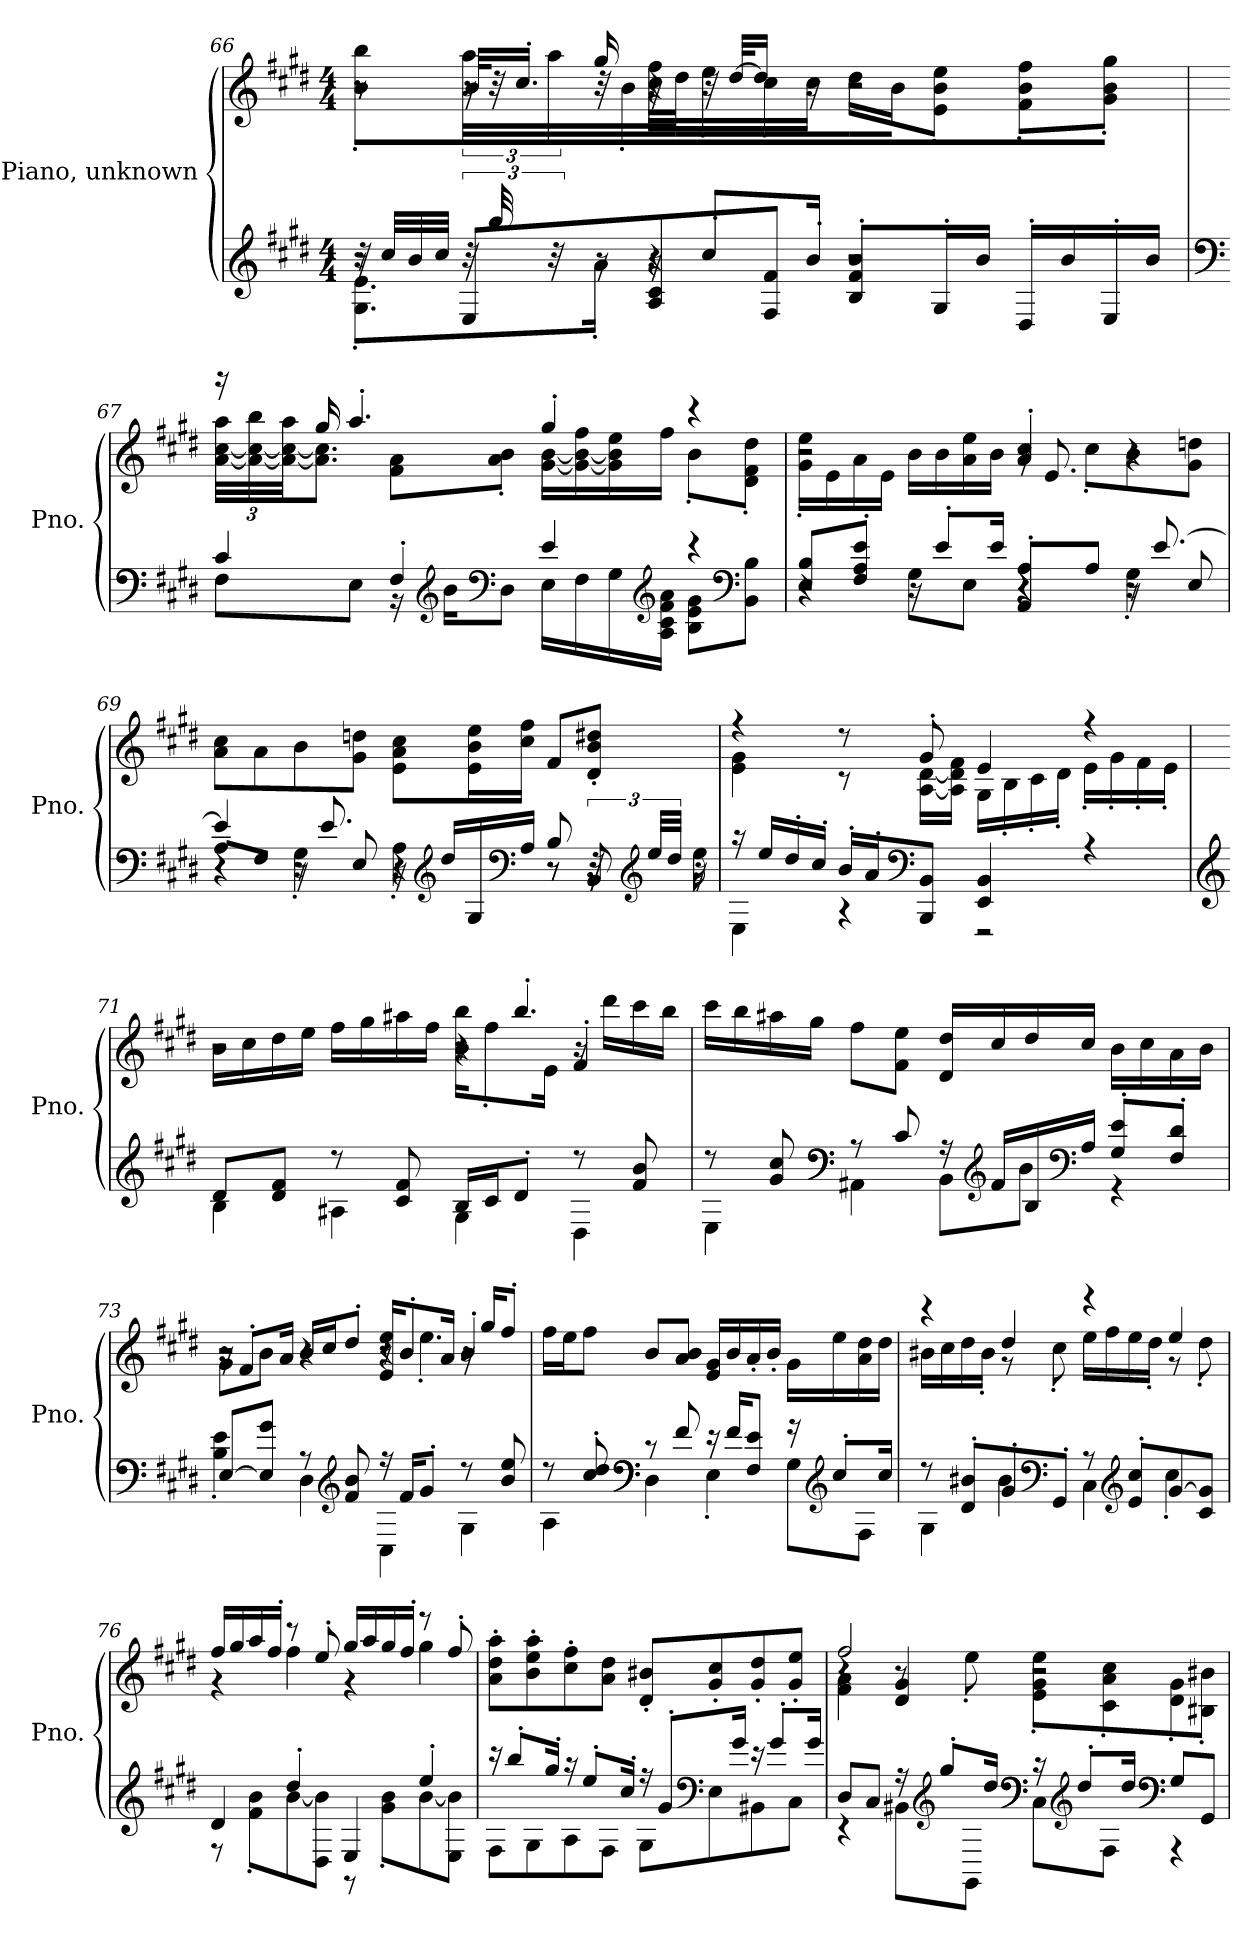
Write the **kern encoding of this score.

**kern	**kern
*part1	*part1
*staff2	*staff1
*I"Piano, unknown	*
*I'Pno.	*
!!LO:LB:g=z
*clefG2	*clefG2
*k[f#c#g#d#]	*k[f#c#g#d#]
*M4/4	*M4/4
=66	=66
*^	*^
*	*^	*	*^
32r	8.G#\' 8.e\'L	8r	8r	8b\' 8bb\'L	8r
32cc#/LLL	.	.	.	.	.
32b/	.	.	.	.	.
32cc#/JJJ	.	.	.	.	.
48r	.	8E/L	16r	48aa\Jkk	32b/KLL
48bb/	.	.	.	48r	.
.	.	.	.	.	16.cc#'/JJ
48r	.	.	.	48aa\	.
16r	16a'\Jk	.	16gg#/	32r	.
.	.	.	.	32b'\	.
16r	4r	8A/ 8c#/	4r	32cc#\ 32ff#\LLL	16r
.	.	.	.	32dd#\J	.
8cc#'/L	.	.	.	16ee'\	32r
.	.	.	.	.	[32dd#/KLL
.	.	8F#/ 8f#/J	.	16cc#'\	16dd#/JJ]
16b'/Jk	.	.	.	16cc#\JJ	16r
8B/' 8f#/' 8b/'L	2r	2r	2r	16dd#\LL	2r
.	.	.	.	16b\J	.
16G#'/L	.	.	.	8e\' 8b\' 8ee\'J	.
16b/JJ	.	.	.	.	.
16D#'/LL	.	.	.	8f#\' 8b\' 8ff#\'L	.
16b/	.	.	.	.	.
16E'/	.	.	.	8g#\' 8b\' 8gg#\'J	.
16b/JJ	.	.	.	.	.
*v	*v	*v	*	*	*
*	*v	*v	*v
!!LO:PB:g=z
=67	=67
*clefF4	*
*^	*^
*	*	*	*Xbrackettup
4c#/	8F#\L	16r	[48a\ [48cc#\ 48aa\LLL
.	.	.	48a\_ 48cc#\_ 48bb\
.	.	.	48a\_ 48cc#\_ 48aa\JJ
.	.	16gg#/	8.a\] 8.cc#\]J
.	8E\J	4.aa'/	.
4F#'/	16r	.	8f#\ 8a\L
*clefG2	*	*	*
.	16b\KL	.	.
*clefF4	*	*	*
.	8D#\J	.	8a\' 8b\'J
4e/	16E\LL	4gg#'/	[16g#\ [16b\LL
.	16F#\	.	16g#\_ 16b\_ 16ff#\
.	16G#\	.	16g#\] 16b\] 16ee\
*clefG2	*	*	*
.	16A\ 16c#\ 16f#\ 16a\JJ	.	16ff#\JJ
4r	8B\ 8e\ 8g#\L	4r	8b'\L
*clefF4	*	*	*
.	8BB\ 8B\J	.	8d#\' 8f#\' 8dd#\'J
=68	=68	=68	=68
*	*^	*	*^
8E/ 8B/L	4r	2r	2r	16g#\' 16ee\'LL	2r
.	.	.	.	16e\	.
8F#/' 8A/' 8e/'J	.	.	.	16a\	.
.	.	.	.	16e\JJ	.
16r	8G#\L	.	.	16b\LL	.
8e'/L	.	.	.	16b\	.
.	8E\J	.	.	16a\ 16ee\	.
16e/Jk	.	.	.	16b\JJ	.
8AA/' 8A/'L	4r	4r	4a/' 4cc#/'	8r	16r
.	.	.	.	.	8.e/
8A/J	.	.	.	8cc#'\L	.
8r	4G#'\	16r	4r	8b\	4r
.	.	[8.e/	.	.	.
8E/	.	.	.	8g#\ 8ddn\J	.
*	*	*	*v	*v	*v
!!LO:LB:g=z
=69	=69	=69	=69
8A/L	4r	4e/]	8a\ 8cc#\L
8F#/J	.	.	8a\
8r	4G#'\	16r	8b\
.	.	8.e/	.
8E/	.	.	8g#\ 8ddn\J
16r	4A'\	4r	8e\ 8a\ 8cc#\L
*clefG2	*	*	*
16dd#/LL	.	.	.
16G#/	.	.	16e\ 16b\ 16ee\L
*clefF4	*	*	*
16A/JJ	.	.	16cc#\ 16ff#\JJ
8B/	8r	8r	8f#/L
48r	16r	8BB/	8d#/' 8b/' 8dd#X/'J
*clefG2	*	*	*
48ee/LLL	.	.	.
48dd#/JJJ	.	.	.
16r	16ee\	.	.
*	*v	*v	*
=70	=70	=70
*	*	*^
16r	4E\	4r	4e\ 4g#\
16ee/LL	.	.	.
16dd#'/	.	.	.
16cc#'/JJ	.	.	.
16b'/LL	4r	8r	8r
16a'/J	.	.	.
*clefF4	*	*	*
8BBB/ 8BB/J	.	8g#'/	[16A\ [16d#\LL
.	.	.	16A\] 16d#\] 16f#\JJ
4EE/ 4BB/	2r	4e/	16G#\LL
.	.	.	16B'\
.	.	.	16c#'\
.	.	.	16d#'\JJ
4r	.	4r	16e'\LL
.	.	.	16g#'\
.	.	.	16f#'\
.	.	.	16e'\JJ
*	*	*v	*v
!!LO:LB:g=z
=71	=71	=71
*clefG2	*	*
*	*	*^
*	*	*	*^
8d#/L	4B\	2r	16b\LL	2r
.	.	.	16cc#\	.
8d#/ 8f#/J	.	.	16dd#\	.
.	.	.	16ee\JJ	.
8r	4A#X\	.	16ff#\LL	.
.	.	.	16gg#\	.
8c#/ 8f#/	.	.	16aa#X\	.
.	.	.	16ff#\JJ	.
16B/LL	4G#\	8r	16b\ 16bb\KL	4r
16c#/J	.	.	8ff#'\	.
8d#'/J	.	4.bb'/	.	.
.	.	.	16e\Jk	.
8r	4D#\	.	16r	4f#'/
.	.	.	16ddd#\LL	.
8f#/ 8b/	.	.	16ccc#\	.
.	.	.	16bb\JJ	.
*	*	*v	*v	*v
=72	=72	=72
8r	4E\	16ccc#\LL
.	.	16bb\
8g#/ 8cc#/	.	16aa#X\
.	.	16gg#\JJ
*clefF4	*	*
8r	4AA#X\	8ff#\L
8c#/	.	8f#\ 8ee\J
16r	8BB\L	16d#/ 16dd#/LL
*clefG2	*	*
16f#/LL	.	16cc#/
16B/	8b\J	16dd#/
*clefF4	*	*
16A/JJ	.	16cc#/JJ
8G#/' 8e/'L	4r	16b\LL
.	.	16cc#\
8F#/' 8d#/'J	.	16a\
.	.	16b\JJ
!!LO:LB:g=z
=73	=73	=73
*	*	*^
*	*	*	*^
[8E/L	4B\' 4e\'	16r	8g#\L	2r
.	.	8f#'/L	.	.
8E/] 8g#/J	.	.	8b\J	.
.	.	16a/Jk	.	.
8r	4D#\	16b/LL	4r	.
.	.	16cc#/J	.	.
*clefG2	*	*	*	*
8f#/ 8b/	.	8dd#'/J	.	.
16r	4C#\	16e/ 16ee/KL	8r	4r
16f#/KL	.	8b'/	.	.
8g#'/J	.	.	4.ee'\	.
.	.	16a/Jk	.	.
8r	4G#\	16r	.	4b'/
.	.	16gg#/KL	.	.
8b/ 8ee/	.	8ff#'/J	.	.
*	*	*v	*v	*v
=74	=74	=74
8r	4A\	16ff#\LL
.	.	16ee\J
8cc#/' 8dd#/'	.	8ff#\J
*clefF4	*	*
8r	4D#\	8b/L
8f#/	.	8a/ 8b/J
16r	4E'\	16e/ 16g#/LL
16f#/KL	.	16b/
8F#/ 8e/J	.	16a'/
.	.	16b'/JJ
16r	8G#\L	16g#\LL
*clefG2	*	*
8cc#'/L	.	16ee\
.	8F#\J	16a\ 16dd#\
16cc#/Jk	.	16dd#\JJ
!!LO:LB:g=z
=75	=75	=75
*	*	*^
8r	4G#\	4r	16b#X\LL
.	.	.	16cc#\
8d#/' 8b#X/'L	.	.	16dd#\
.	.	.	16b#'\JJ
8g#'/	4b#\	4dd#/	8r
*clefF4	*	*	*
8GG#'/J	.	.	8cc#'\
8r	4C#\	4r	16ee\LL
.	.	.	16ff#\
*clefG2	*	*	*
8e/' 8cc#/'L	.	.	16ee\
.	.	.	16dd#'\JJ
[8g#/	4cc#'\	4ee/	8r
8c#/ 8g#/]J	.	.	8dd#'\
=76	=76	=76	=76
4d#/	8r	16ff#/LL	4r
.	.	16gg#/	.
.	8f#\' 8b\'L	16aa/	.
.	.	16ff#'/JJ	.
4dd#'/	[8b\	8r	4ff#\
.	8D#\ 8b\]J	8ee'/	.
4E/	8r	16gg#/LL	4r
.	.	16aa/	.
.	8g#\' 8b\'L	16gg#/	.
.	.	16ff#'/JJ	.
4ee'/	[8b\	8r	4gg#\
.	8E\ 8b\]J	8ff#'/	.
*	*	*v	*v
!!LO:LB:g=z
=77	=77	=77
16r	8F#\L	8a\' 8dd#\' 8aa\'L
8bb'/L	.	.
.	8G#\	8b\' 8ee\' 8aa\'
16gg#'/Jk	.	.
16r	8A\	8cc#\' 8ff#\'
8ee'/L	.	.
.	8F#\J	8a\ 8dd#\J
16cc#'/Jk	.	.
16r	8G#\L	8d#/' 8b#X/'L
8g#'/L	.	.
*clefF4	*	*
.	8E\	8g#/' 8cc#/'
16g#/Jk	.	.
16r	8BB#X\	8g#/' 8dd#/'
8g#'/L	.	.
.	8C#\J	8g#/' 8ee/'J
16g#/Jk	.	.
=78	=78	=78
*	*	*^
*	*	*	*^
8D#/L	4r	2ff#/	4f#\ 4a\	4r
8C#/J	.	.	.	.
16r	8BB#X\L	.	8r	4d#/ 4g#/
*clefG2	*	*	*	*
8gg#'/L	.	.	.	.
.	8GG#\J	.	8ee'\	.
16dd#/Jk	.	.	.	.
*clefF4	*	*	*	*
16r	8C#\L	2r	8e\' 8g#\' 8ee\'L	2r
*clefG2	*	*	*	*
8dd#'/L	.	.	.	.
.	8F#\J	.	8c#\' 8a\' 8cc#\'	.
16dd#/Jk	.	.	.	.
*clefF4	*	*	*	*
8G#/L	4r	.	8d#\' 8g#\'	.
8GG#/J	.	.	8B#X\' 8b#X\'J	.
*v	*v	*	*	*
*	*v	*v	*v
=	=
*-	*-
